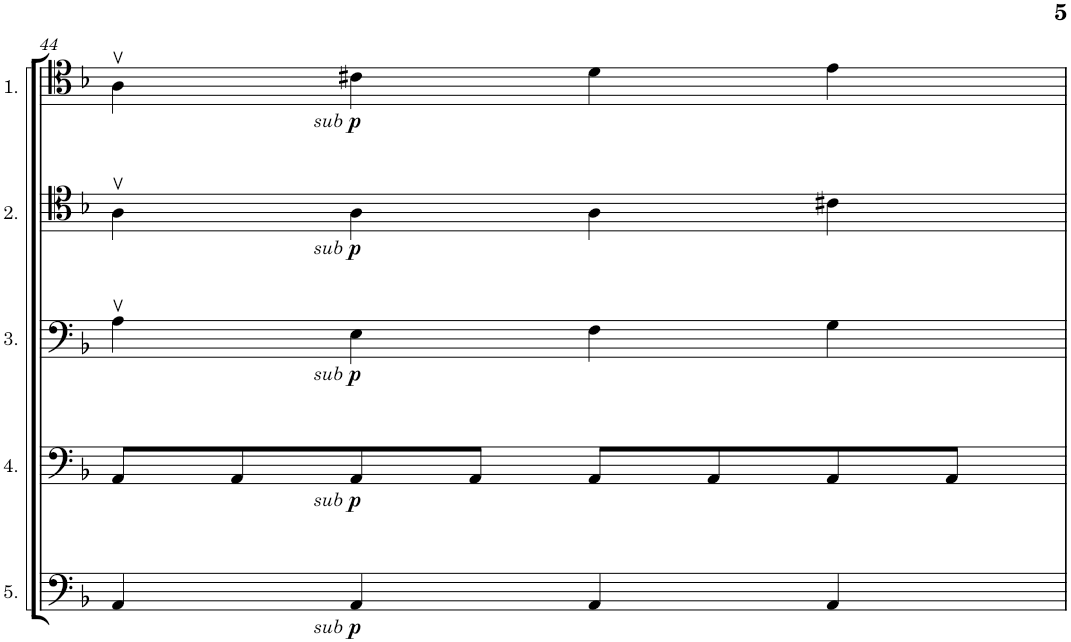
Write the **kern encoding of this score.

**kern	**dynam	**kern	**dynam	**kern	**dynam	**kern	**dynam	**kern	**dynam
*part5	*part5	*part4	*part4	*part3	*part3	*part2	*part2	*part1	*part1
*staff5	*staff5	*staff4	*staff4	*staff3	*staff3	*staff2	*staff2	*staff1	*staff1
*I"Cello 5	*	*I"Cello 4	*	*I"Cello 3	*	*I"Cello 2	*	*I"Cello 1	*
!!LO:PB:g=z
*clefF4	*	*clefF4	*	*clefF4	*	*clefC4	*	*clefC4	*
*k[b-]	*	*k[b-]	*	*k[b-]	*	*k[b-]	*	*k[b-]	*
*M4/4	*	*M4/4	*	*M4/4	*	*M4/4	*	*M4/4	*
=44	=44	=44	=44	=44	=44	=44	=44	=44	=44
4AA/	.	8AA/L	.	4Av\	.	4Av\	.	4Av\	.
.	.	8AA/	.	.	.	.	.	.	.
!	!LO:DY:b	!	!	!	!	!	!	!	!
!	!LO:DY:n=1:b	!	!LO:DY:b	!	!	!	!	!	!
!	!	!	!LO:DY:n=1:b	!	!LO:DY:b	!	!	!	!
!	!	!	!	!	!LO:DY:n=1:b	!	!LO:DY:b	!	!
!	!	!	!	!	!	!	!LO:DY:n=1:b	!	!LO:DY:b
!	!	!	!	!	!	!	!	!	!LO:DY:n=1:b
4AA/	other-dynamics p	8AA/	other-dynamics p	4E\	other-dynamics p	4A\	other-dynamics p	4c#X\	other-dynamics p
.	.	8AA/J	.	.	.	.	.	.	.
4AA/	.	8AA/L	.	4F\	.	4A\	.	4d\	.
.	.	8AA/	.	.	.	.	.	.	.
4AA/	.	8AA/	.	4G\	.	4c#X\	.	4e\	.
.	.	8AA/J	.	.	.	.	.	.	.
=	=	=	=	=	=	=	=	=	=
*-	*-	*-	*-	*-	*-	*-	*-	*-	*-
